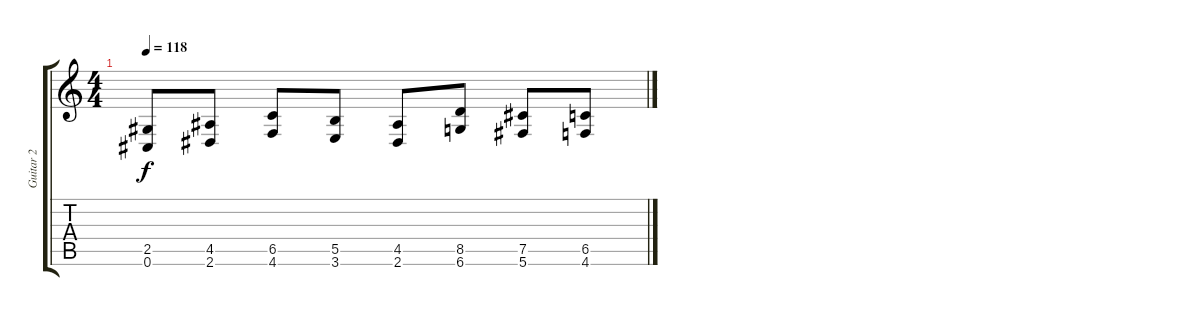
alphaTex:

\track ("Guitar 2" "Guitar 2") {instrument distortionguitar}
\staff {score tabs}
\tuning (Db4 Ab3 E3 B2 Gb2 Db2) {hide}
\ts (4 4)
\tempo 118
\clef g2
\ks c
(2.5 0.6).8{dy f} (4.5 2.6).8 (6.5 4.6).8 (5.5 3.6).8 (4.5 2.6).8 (8.5 6.6).8 (7.5 5.6).8 (6.5 4.6).8
